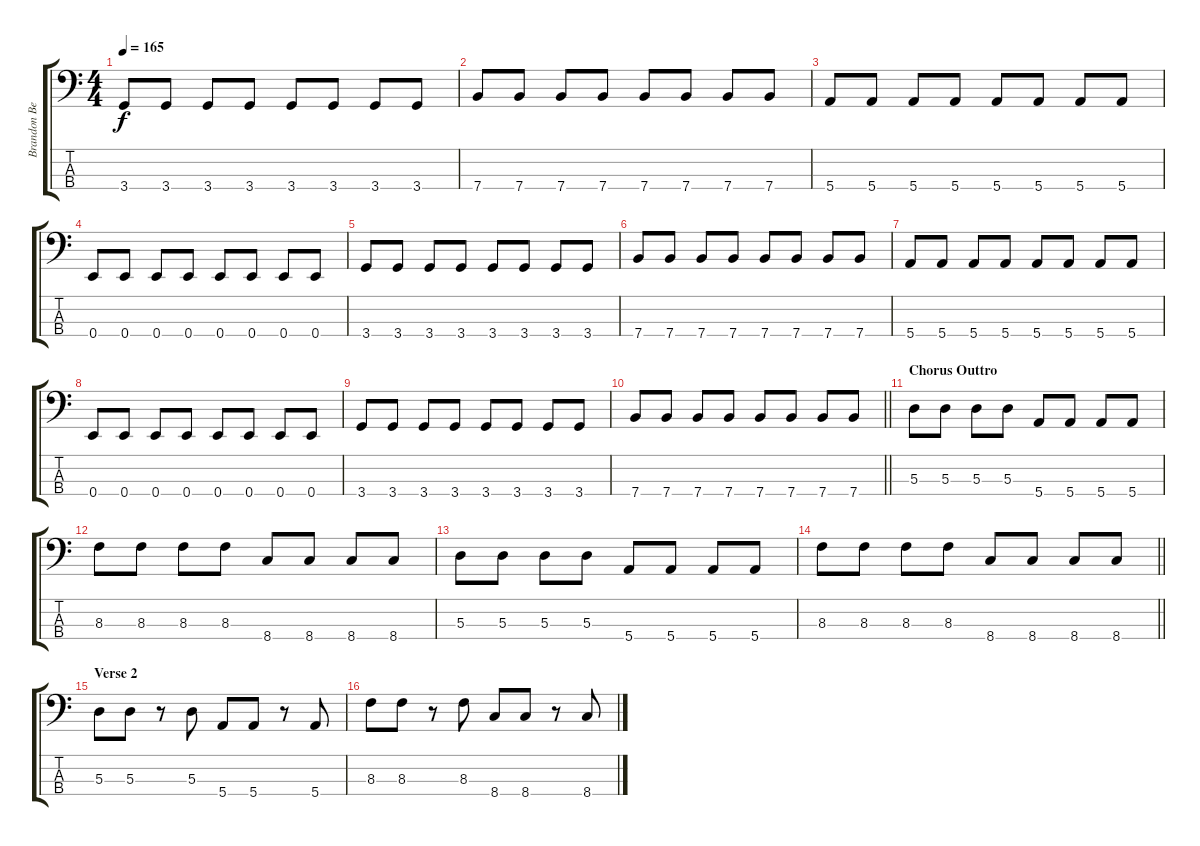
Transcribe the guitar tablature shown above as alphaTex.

\track ("Brandon Belsky-Bass" "Brandon Be") {instrument electricbasspick}
\staff {score tabs}
\tuning (G2 D2 A1 E1) {hide}
\ts (4 4)
\tempo 165
\clef f4
\ks c
3.4.8{dy f} 3.4.8 3.4.8 3.4.8 3.4.8 3.4.8 3.4.8 3.4.8 |
7.4.8 7.4.8 7.4.8 7.4.8 7.4.8 7.4.8 7.4.8 7.4.8 |
5.4.8 5.4.8 5.4.8 5.4.8 5.4.8 5.4.8 5.4.8 5.4.8 |
0.4.8 0.4.8 0.4.8 0.4.8 0.4.8 0.4.8 0.4.8 0.4.8 |
3.4.8 3.4.8 3.4.8 3.4.8 3.4.8 3.4.8 3.4.8 3.4.8 |
7.4.8 7.4.8 7.4.8 7.4.8 7.4.8 7.4.8 7.4.8 7.4.8 |
5.4.8 5.4.8 5.4.8 5.4.8 5.4.8 5.4.8 5.4.8 5.4.8 |
0.4.8 0.4.8 0.4.8 0.4.8 0.4.8 0.4.8 0.4.8 0.4.8 |
3.4.8 3.4.8 3.4.8 3.4.8 3.4.8 3.4.8 3.4.8 3.4.8 |
\barLineRight lightlight
7.4.8 7.4.8 7.4.8 7.4.8 7.4.8 7.4.8 7.4.8 7.4.8 |
\section ("" "Chorus Outtro")
5.3.8 5.3.8 5.3.8 5.3.8 5.4.8 5.4.8 5.4.8 5.4.8 |
8.3.8 8.3.8 8.3.8 8.3.8 8.4.8 8.4.8 8.4.8 8.4.8 |
5.3.8 5.3.8 5.3.8 5.3.8 5.4.8 5.4.8 5.4.8 5.4.8 |
\barLineRight lightlight
8.3.8 8.3.8 8.3.8 8.3.8 8.4.8 8.4.8 8.4.8 8.4.8 |
\section ("" "Verse 2")
5.3.8 5.3.8 r.8 5.3.8 5.4.8 5.4.8 r.8 5.4.8 |
8.3.8 8.3.8 r.8 8.3.8 8.4.8 8.4.8 r.8 8.4.8
